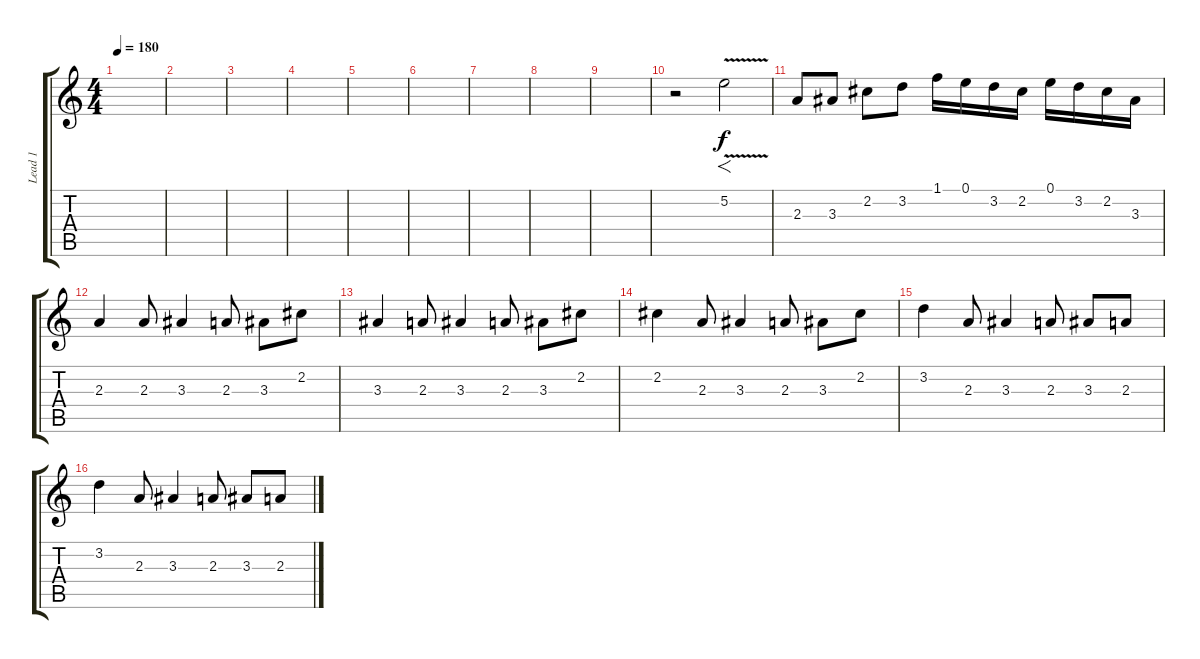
\track ("Lead 1" "Lead 1") {instrument distortionguitar}
\staff {score tabs}
\tuning (E4 B3 G3 D3 A2 E2) {hide}
\ts (4 4)
\tempo 180
\clef g2
\ks c
|
|
|
|
|
|
|
|
|
r.2 5.2{v}.2{f} |
2.3.8 3.3.8 2.2.8 3.2.8 1.1.16 0.1.16 3.2.16 2.2.16 0.1.16 3.2.16 2.2.16 3.3.16 |
2.3.4 2.3.8 3.3.4 2.3.8 3.3.8 2.2.8 |
3.3.4 2.3.8 3.3.4 2.3.8 3.3.8 2.2.8 |
2.2.4 2.3.8 3.3.4 2.3.8 3.3.8 2.2.8 |
3.2.4 2.3.8 3.3.4 2.3.8 3.3.8 2.3.8 |
3.2.4 2.3.8 3.3.4 2.3.8 3.3.8 2.3.8
